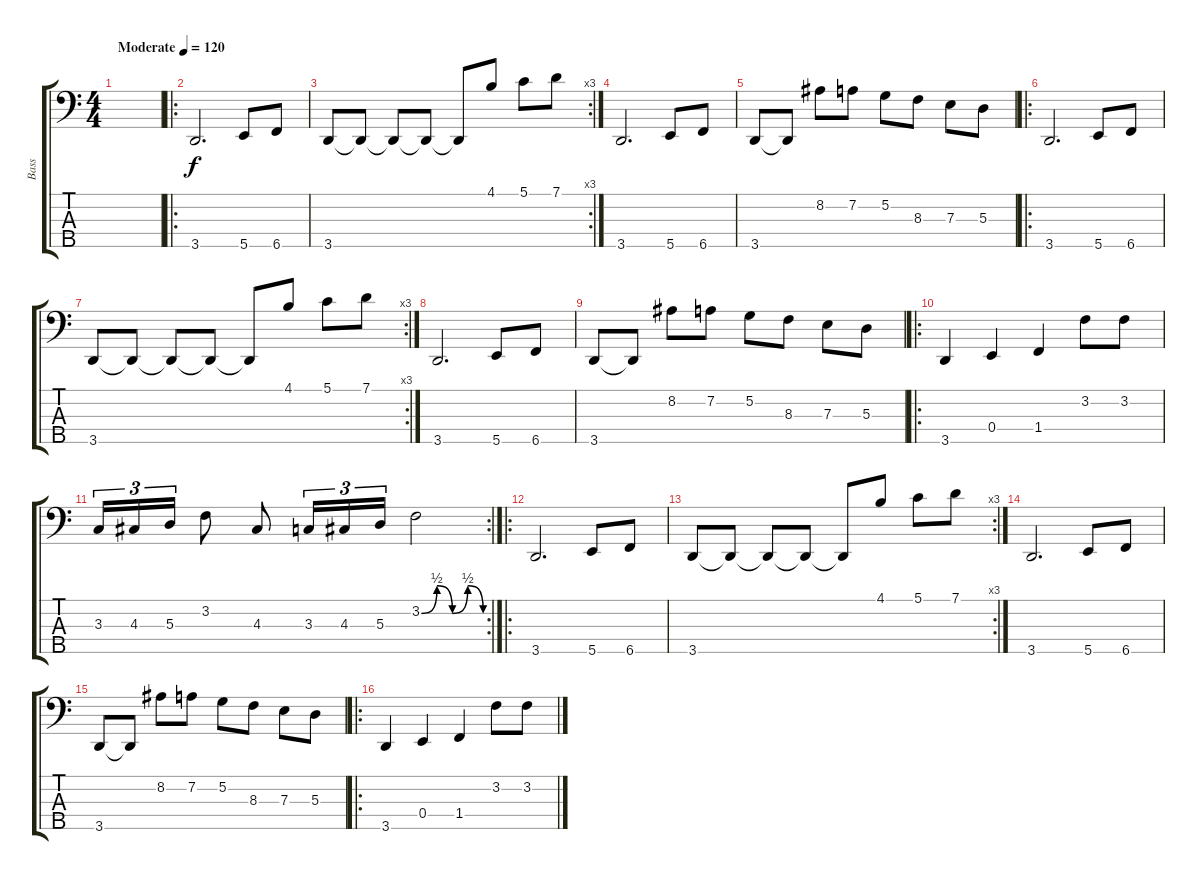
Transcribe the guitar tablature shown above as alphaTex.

\track ("Bass" "Bass") {instrument electricbassfinger}
\staff {score tabs}
\tuning (G2 D2 A1 E1 B0) {hide}
\ts (4 4)
\tempo (120 "Moderate")
\clef f4
\ks c
|
\ro
3.5.2{d} 5.5.8 6.5.8 |
\rc 3
3.5.8 3.5{t}.8 3.5{t}.8 3.5{t}.8 3.5{t}.8 4.1.8 5.1.8 7.1.8 |
3.5.2{d} 5.5.8 6.5.8 |
3.5.8 3.5{t}.8 8.2.8 7.2.8 5.2.8 8.3.8 7.3.8 5.3.8 |
\ro
3.5.2{d} 5.5.8 6.5.8 |
\rc 3
3.5.8 3.5{t}.8 3.5{t}.8 3.5{t}.8 3.5{t}.8 4.1.8 5.1.8 7.1.8 |
3.5.2{d} 5.5.8 6.5.8 |
3.5.8 3.5{t}.8 8.2.8 7.2.8 5.2.8 8.3.8 7.3.8 5.3.8 |
\ro
3.5.4 0.4.4 1.4.4 3.2.8 3.2.8 |
\rc 2
3.3.16{tu (3 2)} 4.3.16{tu (3 2)} 5.3.16{tu (3 2)} 3.2.8 4.3.8 3.3.16{tu (3 2)} 4.3.16{tu (3 2)} 5.3.16{tu (3 2)} 3.2{be (custom 0 0 15 2 30 0 45 2 60 0)}.2 |
\ro
3.5.2{d} 5.5.8 6.5.8 |
\rc 3
3.5.8 3.5{t}.8 3.5{t}.8 3.5{t}.8 3.5{t}.8 4.1.8 5.1.8 7.1.8 |
3.5.2{d} 5.5.8 6.5.8 |
3.5.8 3.5{t}.8 8.2.8 7.2.8 5.2.8 8.3.8 7.3.8 5.3.8 |
\ro
3.5.4 0.4.4 1.4.4 3.2.8 3.2.8
